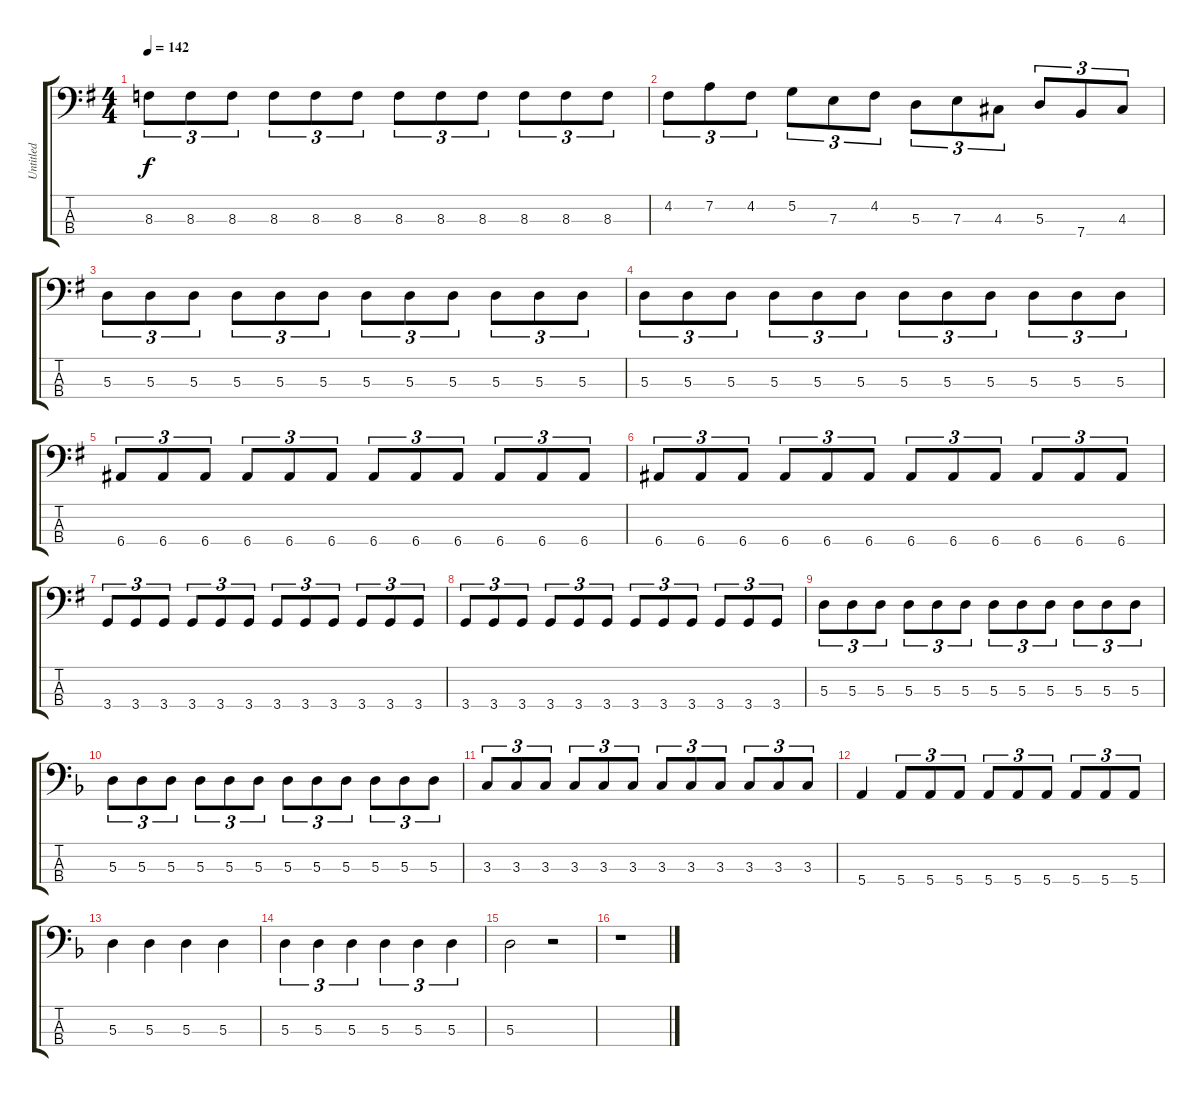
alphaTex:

\track ("Untitled" "Untitled") {instrument electricbassfinger}
\staff {score tabs}
\tuning (G2 D2 A1 E1) {hide}
\ts (4 4)
\tempo 142
\clef f4
\ks g
8.3.8{tu (3 2) dy f} 8.3.8{tu (3 2)} 8.3.8{tu (3 2)} 8.3.8{tu (3 2)} 8.3.8{tu (3 2)} 8.3.8{tu (3 2)} 8.3.8{tu (3 2)} 8.3.8{tu (3 2)} 8.3.8{tu (3 2)} 8.3.8{tu (3 2)} 8.3.8{tu (3 2)} 8.3.8{tu (3 2)} |
4.2.8{tu (3 2)} 7.2.8{tu (3 2)} 4.2.8{tu (3 2)} 5.2.8{tu (3 2)} 7.3.8{tu (3 2)} 4.2.8{tu (3 2)} 5.3.8{tu (3 2)} 7.3.8{tu (3 2)} 4.3.8{tu (3 2)} 5.3.8{tu (3 2)} 7.4.8{tu (3 2)} 4.3.8{tu (3 2)} |
5.3.8{tu (3 2)} 5.3.8{tu (3 2)} 5.3.8{tu (3 2)} 5.3.8{tu (3 2)} 5.3.8{tu (3 2)} 5.3.8{tu (3 2)} 5.3.8{tu (3 2)} 5.3.8{tu (3 2)} 5.3.8{tu (3 2)} 5.3.8{tu (3 2)} 5.3.8{tu (3 2)} 5.3.8{tu (3 2)} |
5.3.8{tu (3 2)} 5.3.8{tu (3 2)} 5.3.8{tu (3 2)} 5.3.8{tu (3 2)} 5.3.8{tu (3 2)} 5.3.8{tu (3 2)} 5.3.8{tu (3 2)} 5.3.8{tu (3 2)} 5.3.8{tu (3 2)} 5.3.8{tu (3 2)} 5.3.8{tu (3 2)} 5.3.8{tu (3 2)} |
6.4.8{tu (3 2)} 6.4.8{tu (3 2)} 6.4.8{tu (3 2)} 6.4.8{tu (3 2)} 6.4.8{tu (3 2)} 6.4.8{tu (3 2)} 6.4.8{tu (3 2)} 6.4.8{tu (3 2)} 6.4.8{tu (3 2)} 6.4.8{tu (3 2)} 6.4.8{tu (3 2)} 6.4.8{tu (3 2)} |
6.4.8{tu (3 2)} 6.4.8{tu (3 2)} 6.4.8{tu (3 2)} 6.4.8{tu (3 2)} 6.4.8{tu (3 2)} 6.4.8{tu (3 2)} 6.4.8{tu (3 2)} 6.4.8{tu (3 2)} 6.4.8{tu (3 2)} 6.4.8{tu (3 2)} 6.4.8{tu (3 2)} 6.4.8{tu (3 2)} |
3.4.8{tu (3 2)} 3.4.8{tu (3 2)} 3.4.8{tu (3 2)} 3.4.8{tu (3 2)} 3.4.8{tu (3 2)} 3.4.8{tu (3 2)} 3.4.8{tu (3 2)} 3.4.8{tu (3 2)} 3.4.8{tu (3 2)} 3.4.8{tu (3 2)} 3.4.8{tu (3 2)} 3.4.8{tu (3 2)} |
3.4.8{tu (3 2)} 3.4.8{tu (3 2)} 3.4.8{tu (3 2)} 3.4.8{tu (3 2)} 3.4.8{tu (3 2)} 3.4.8{tu (3 2)} 3.4.8{tu (3 2)} 3.4.8{tu (3 2)} 3.4.8{tu (3 2)} 3.4.8{tu (3 2)} 3.4.8{tu (3 2)} 3.4.8{tu (3 2)} |
5.3.8{tu (3 2)} 5.3.8{tu (3 2)} 5.3.8{tu (3 2)} 5.3.8{tu (3 2)} 5.3.8{tu (3 2)} 5.3.8{tu (3 2)} 5.3.8{tu (3 2)} 5.3.8{tu (3 2)} 5.3.8{tu (3 2)} 5.3.8{tu (3 2)} 5.3.8{tu (3 2)} 5.3.8{tu (3 2)} |
\ks f
5.3.8{tu (3 2)} 5.3.8{tu (3 2)} 5.3.8{tu (3 2)} 5.3.8{tu (3 2)} 5.3.8{tu (3 2)} 5.3.8{tu (3 2)} 5.3.8{tu (3 2)} 5.3.8{tu (3 2)} 5.3.8{tu (3 2)} 5.3.8{tu (3 2)} 5.3.8{tu (3 2)} 5.3.8{tu (3 2)} |
3.3.8{tu (3 2)} 3.3.8{tu (3 2)} 3.3.8{tu (3 2)} 3.3.8{tu (3 2)} 3.3.8{tu (3 2)} 3.3.8{tu (3 2)} 3.3.8{tu (3 2)} 3.3.8{tu (3 2)} 3.3.8{tu (3 2)} 3.3.8{tu (3 2)} 3.3.8{tu (3 2)} 3.3.8{tu (3 2)} |
5.4.4 5.4.8{tu (3 2)} 5.4.8{tu (3 2)} 5.4.8{tu (3 2)} 5.4.8{tu (3 2)} 5.4.8{tu (3 2)} 5.4.8{tu (3 2)} 5.4.8{tu (3 2)} 5.4.8{tu (3 2)} 5.4.8{tu (3 2)} |
5.3.4 5.3.4 5.3.4 5.3.4 |
5.3.4{tu (3 2)} 5.3.4{tu (3 2)} 5.3.4{tu (3 2)} 5.3.4{tu (3 2)} 5.3.4{tu (3 2)} 5.3.4{tu (3 2)} |
5.3.2 r.2 |
r.1
